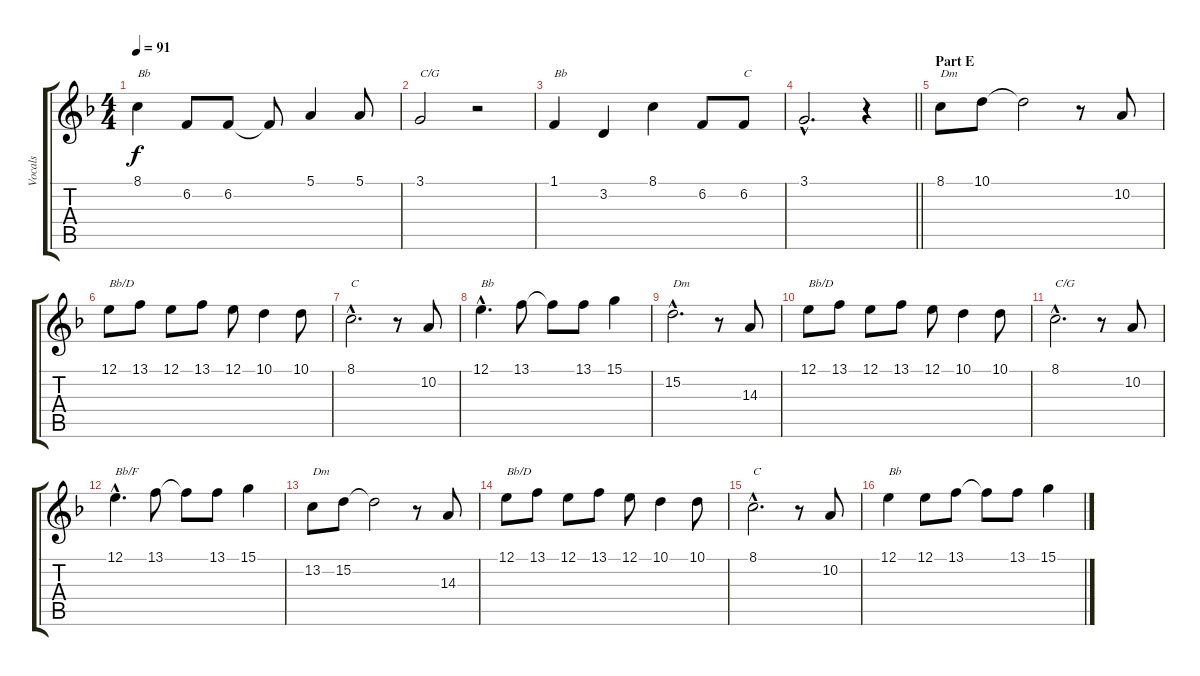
\track ("Vocals" "Vocals") {instrument trumpet}
\staff {score tabs}
\tuning (E4 B3 G3 D3 A2 E2) {hide}
\ts (4 4)
\tempo 91
\clef g2
\ks f
8.1.4{txt "Bb" dy f} 6.2.8 6.2.8 6.2{t}.8 5.1.4 5.1.8 |
3.1.2{txt "C/G"} r.2 |
1.1.4{txt "Bb"} 3.2.4 8.1.4 6.2.8 6.2.8{txt "C"} |
\barLineRight lightlight
3.1{hac}.2{d} r.4 |
\section ("" "Part E")
8.1.8{txt "Dm"} 10.1.8 10.1{t}.2 r.8 10.2.8 |
12.1.8{txt "Bb/D"} 13.1.8 12.1.8 13.1.8 12.1.8 10.1.4 10.1.8 |
8.1{hac}.2{d txt "C"} r.8 10.2.8 |
12.1{hac}.4{d txt "Bb"} 13.1.8 13.1{t}.8 13.1.8 15.1.4 |
15.2{hac}.2{d txt "Dm"} r.8 14.3.8 |
12.1.8{txt "Bb/D"} 13.1.8 12.1.8 13.1.8 12.1.8 10.1.4 10.1.8 |
8.1{hac}.2{d txt "C/G"} r.8 10.2.8 |
12.1{hac}.4{d txt "Bb/F"} 13.1.8 13.1{t}.8 13.1.8 15.1.4 |
13.2.8{txt "Dm"} 15.2.8 15.2{t}.2 r.8 14.3.8 |
12.1.8{txt "Bb/D"} 13.1.8 12.1.8 13.1.8 12.1.8 10.1.4 10.1.8 |
8.1{hac}.2{d txt "C"} r.8 10.2.8 |
12.1.4{txt "Bb"} 12.1.8 13.1.8 13.1{t}.8 13.1.8 15.1.4
